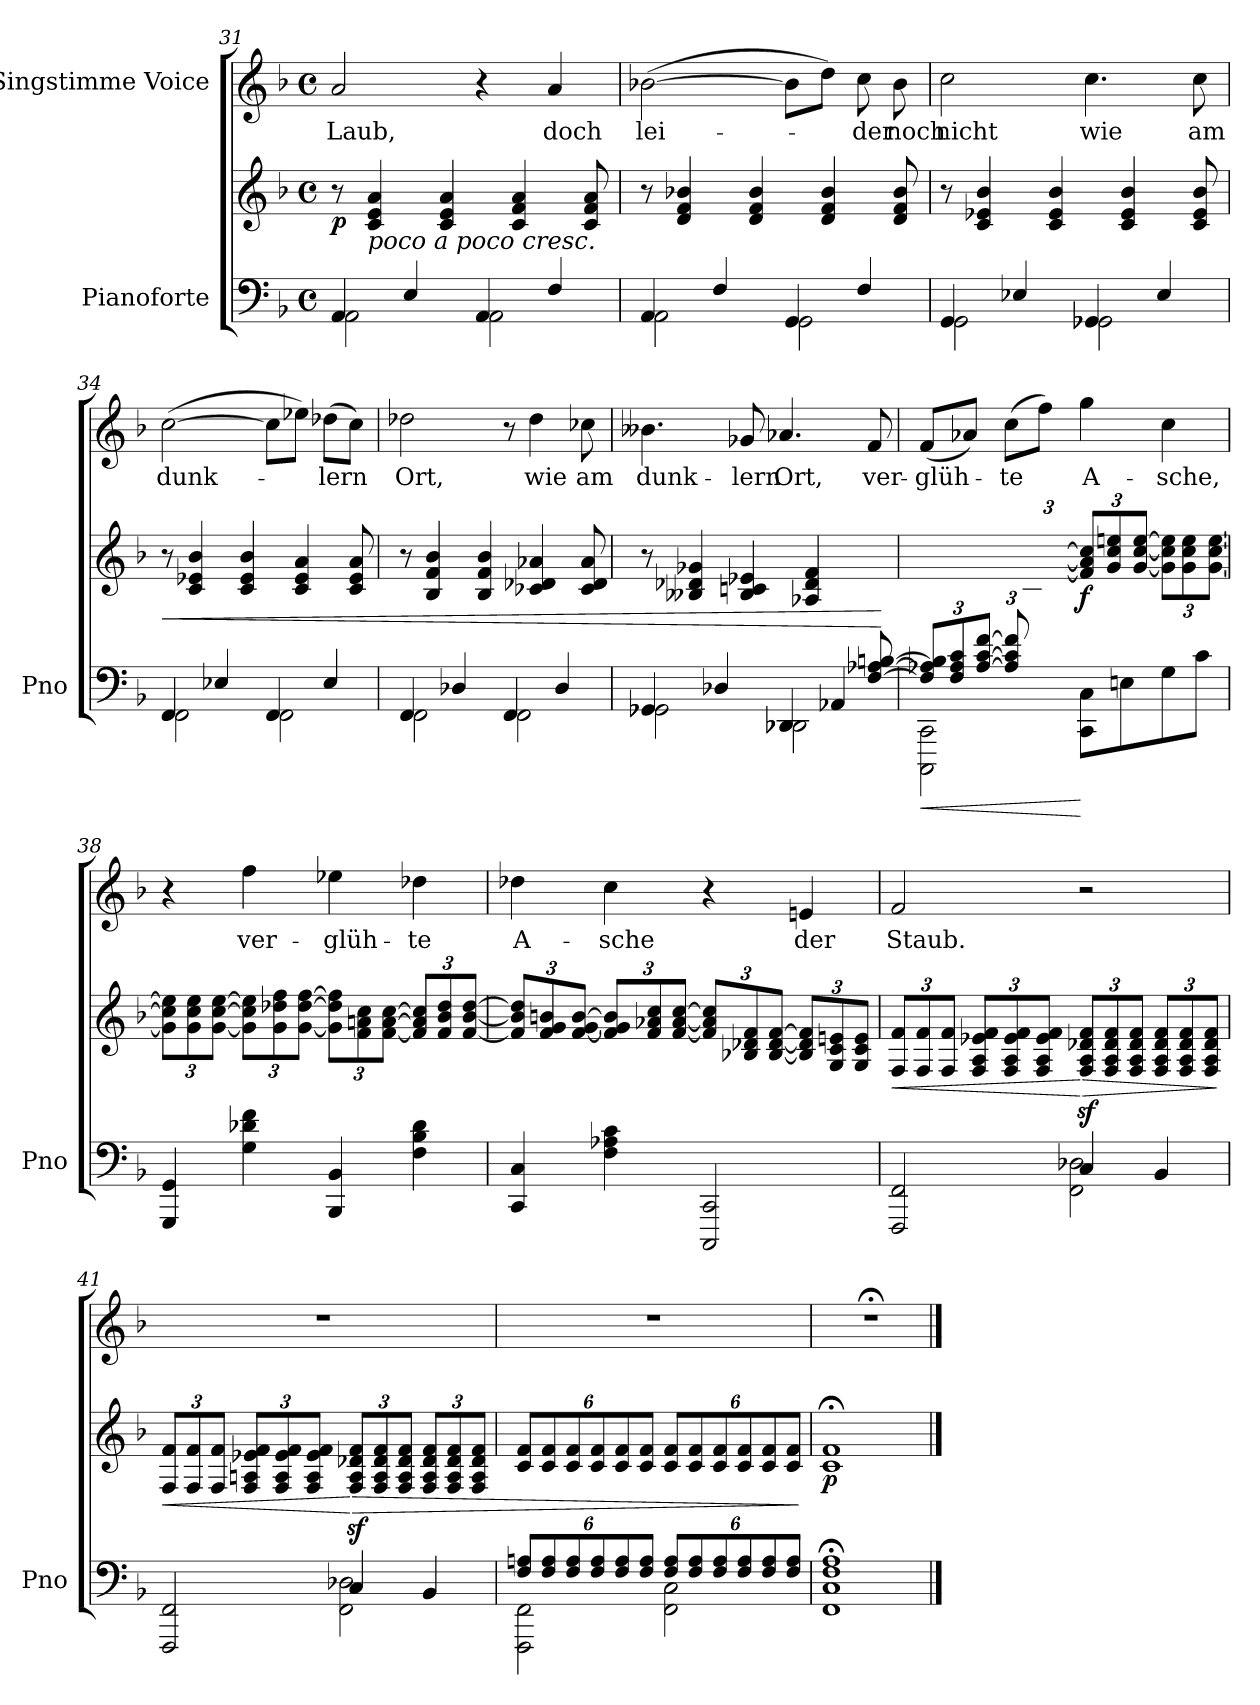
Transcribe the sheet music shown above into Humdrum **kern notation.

**kern	**kern	**dynam	**kern	**text
*part2	*part2	*part2	*part1	*part1
*staff3	*staff2	*staff2/3	*staff1	*staff1
*I"Pianoforte	*	*	*I"Singstimme Voice	*
*I'Pno	*	*	*	*
*clefF4	*clefG2	*	*clefG2	*
*k[b-]	*k[b-]	*	*k[b-]	*
*M4/4	*M4/4	*	*M4/4	*
*met(c)	*met(c)	*	*met(c)	*
=31	=31	=31	=31	=31
*^	*	*	*	*
!	!	!	!LO:DY:b	!	!LO:LY:b
4AA/	2AA\	8r	p	2a/	Laub,
!	!	!LO:TX:b:i:t=poco a poco cresc.	!	!	!
.	.	4c/ 4e/ 4a/	.	.	.
4E/	.	.	.	.	.
.	.	4c/ 4e/ 4a/	.	.	.
4AA/	2AA\	.	.	4r	.
.	.	4c/ 4f/ 4a/	.	.	.
!	!	!	!	!	!LO:LY:b
4F/	.	.	.	4a/	doch
.	.	8c/ 8f/ 8a/	.	.	.
=32	=32	=32	=32	=32	=32
!	!	!	!	!	!LO:LY:b
4AA/	2AA\	8r	.	([2b-X\	lei-
.	.	4d/ 4f/ 4b-X/	.	.	.
4F/	.	.	.	.	.
.	.	4d/ 4f/ 4b-/	.	.	.
4GG/	2GG\	.	.	8b-\L]	.
.	.	4d/ 4f/ 4b-/	.	8dd\J)	.
!	!	!	!	!	!LO:LY:b
4F/	.	.	.	8cc\	-der
!	!	!	!	!	!LO:LY:b
.	.	8d/ 8f/ 8b-/	.	8b-\	noch
!!LO:PB:g=z
=33	=33	=33	=33	=33	=33
!	!	!	!	!	!LO:LY:b
4GG/	2GG\	8r	.	2cc\	nicht
.	.	4c/ 4e-X/ 4b-/	.	.	.
4E-X/	.	.	.	.	.
.	.	4c/ 4e-/ 4b-/	.	.	.
!	!	!	!	!	!LO:LY:b
4GG-X/	2GG-\	.	.	4.cc\	wie
.	.	4c/ 4e-/ 4b-/	.	.	.
4E-/	.	.	.	.	.
!	!	!	!	!	!LO:LY:b
.	.	8c/ 8e-/ 8b-/	.	8cc\	am
=34	=34	=34	=34	=34	=34
!	!	!	!LO:HP:b	!	!LO:LY:b
4FF/	2FF\	8r	<	([2cc\	dunk-
.	.	4c/ 4e-X/ 4b-/	.	.	.
4E-X/	.	.	.	.	.
.	.	4c/ 4e-/ 4b-/	.	.	.
4FF/	2FF\	.	.	8cc\L]	.
.	.	4c/ 4e-/ 4a/	.	8ee-X\J)	.
!	!	!	!	!	!LO:LY:b
4E-/	.	.	.	(8dd-X\L	lern
.	.	8c/ 8e-/ 8a/	.	8cc\J)	.
=35	=35	=35	=35	=35	=35
!	!	!	!	!	!LO:LY:b
4FF/	2FF\	8r	.	2dd-X\	Ort,
.	.	4B-/ 4f/ 4b-/	.	.	.
4D-X/	.	.	.	.	.
.	.	4B-/ 4f/ 4b-/	.	.	.
4FF/	2FF\	.	.	8r	.
!	!	!	!	!	!LO:LY:b
.	.	4c-X/ 4d-X/ 4a-X/	.	4dd-\	wie
4D-/	.	.	.	.	.
!	!	!	!	!	!LO:LY:b
.	.	8c-/ 8d-/ 8a-/	.	8cc-X\	am
=36	=36	=36	=36	=36	=36
*	*^	*	*	*	*
!	!	!	!	!	!	!LO:LY:b
2..ryy	4GG-X/	2GG-\	8r	.	4.b--X\	dunk-
.	.	.	4B--X/ 4d-X/ 4g-X/	.	.	.
.	4D-X/	.	.	.	.	.
!	!	!	!	!	!	!LO:LY:b
.	.	.	4B--/ 4cn/ 4e-X/	.	8g-X/	-lern
!	!	!	!	!	!	!LO:LY:b
.	4DD-X/	2DD-\	.	.	4.a-X/	Ort,
.	.	.	4A-X/ 4d-/ 4f/	.	.	.
.	4AA-X/	.	.	.	.	.
!	!	!	!	!	!	!LO:LY:b
[8F/ [8A-X/ [8Bn/	.	.	8ryy	.	8f/	ver-
*v	*v	*v	*	*	*	*
.	.	[	.	.
!!LO:LB:g=z
=37	=37	=37	=37	=37
*Xbrackettup	*	*	*	*
!	!	!LO:HP:b=2	!	!LO:LY:b
*^	*	*	*	*
12F/] 12A-X/] 12Bn/]L	2CCC\ 2CC\	3ryy	<	(8f/L	glüh-
12F/ 12A-/ 12c/	.	.	.	.	.
.	.	.	.	8a-X/J)	.
[>12A-/ [12c/ [12f/J	.	.	.	.	.
!	!	!	!	!	!LO:LY:b
12A-/] 12c/] 12f/]L	.	.	.	(8cc\L	-te
3%2ryy	.	12c/ 12f/ 12a-X/	.	.	.
.	.	.	.	8ff\J)	.
.	.	[12f/ [12a-/ [12cc/J	.	.	.
!	!	!	!LO:DY:n=1:b	!	!LO:LY:b
.	8CC\ 8C\L	12f/] 12a-/] 12cc/]L	[ f	4gg\	A-
.	.	12g/ 12cc/ 12een/	.	.	.
.	8En\	.	.	.	.
.	.	[12g/ [12cc/ [12ee/J	.	.	.
!	!	!	!	!	!LO:LY:b
.	8G\	12g\] 12cc\] 12ee\]L	.	4cc\	-sche,
.	.	12g\ 12cc\ 12ee\	.	.	.
.	8c\J	.	.	.	.
.	.	[12g\ [12cc\ [12ee\J	.	.	.
*v	*v	*	*	*	*
=38	=38	=38	=38	=38
4GGG/ 4GG/	12g\] 12cc\] 12ee\]L	.	4r	.
.	12g\ 12cc\ 12ee\	.	.	.
.	[12g\ [12cc\ [12ee\J	.	.	.
!	!	!	!	!LO:LY:b
4G\ 4d-X\ 4f\	12g\] 12cc\] 12ee\]L	.	4ff\	ver-
.	12g\ 12dd-X\ 12ff\	.	.	.
.	[12g\ [12dd-\ [12ff\J	.	.	.
!	!	!	!	!LO:LY:b
4BBB-/ 4BB-/	12g\] 12dd-\] 12ff\]L	.	4ee-X\	-glüh-
.	12f\ 12an\ 12cc\	.	.	.
.	[12f\ [12a\ [12cc\J	.	.	.
!	!	!	!	!LO:LY:b
4F\ 4B-\ 4d-\	12f/] 12a/] 12cc/]L	.	4dd-X\	-te
.	12f/ 12b-/ 12dd-/	.	.	.
.	[12f/ [12b-/ [12dd-/J	.	.	.
!!LO:LB:g=z
=39	=39	=39	=39	=39
!	!	!	!	!LO:LY:b
4CC/ 4C/	12f/] 12b-/] 12dd-/]L	.	4dd-X\	A-
.	12f/ 12g/ 12bn/	.	.	.
.	[12f/ [12g/ [12b/J	.	.	.
!	!	!	!	!LO:LY:b
4F\ 4A-X\ 4c\	12f/] 12g/] 12b/]L	.	4cc\	-sche
.	12f/ 12a-X/ 12cc/	.	.	.
.	[12f/ [12a-/ [12cc/J	.	.	.
2CCC/ 2CC/	12f/] 12a-/] 12cc/]L	.	4r	.
.	12B-X/ 12d-X/ 12f/	.	.	.
.	[12B-/ [12d-/ [12f/J	.	.	.
!	!	!	!	!LO:LY:b
.	12B-/] 12d-/] 12f/]L	.	4en/	der
.	12G/ 12c/ 12en/	.	.	.
.	12G/ 12c/ 12e/J	.	.	.
=40	=40	=40	=40	=40
*^	*	*	*	*
*	*	*Xbrackettup	*	*	*
!	!	!	!LO:HP:b	!	!LO:LY:b
2FFF/ 2FF/	2ryy	12F/ 12f/L	<	2f/	Staub.
.	.	12F/ 12f/	.	.	.
.	.	12F/ 12f/J	.	.	.
.	.	12F/ 12A/ 12e-X/ 12f/L	.	.	.
.	.	12F/ 12A/ 12e-/ 12f/	.	.	.
.	.	12F/ 12A/ 12e-/ 12f/J	.	.	.
!	!	!	!LO:HP:n=1:b	!	!
4C/	2FF\ 2D-X\	12F/z< 12A/z< 12d-X/z< 12f/z<L	[ >	2r	.
.	.	12F/ 12A/ 12d-/ 12f/	.	.	.
.	.	12F/ 12A/ 12d-/ 12f/J	.	.	.
4BB-/	.	12F/ 12A/ 12d-/ 12f/L	.	.	.
.	.	12F/ 12A/ 12d-/ 12f/	.	.	.
.	.	12F/ 12A/ 12d-/ 12f/J	.	.	.
*v	*v	*	*	*	*
.	.	]	.	.
!!LO:LB:g=z
=41	=41	=41	=41	=41
*^	*	*	*	*
!	!	!	!LO:HP:b	!	!
2FFF/ 2FF/	2ryy	12F/ 12f/L	<	1r	.
.	.	12F/ 12f/	.	.	.
.	.	12F/ 12f/J	.	.	.
.	.	12F/ 12An/ 12e-X/ 12f/L	.	.	.
.	.	12F/ 12A/ 12e-/ 12f/	.	.	.
.	.	12F/ 12A/ 12e-/ 12f/J	.	.	.
!	!	!	!LO:HP:n=1:b	!	!
4C/	2FF\ 2D-X\	12F/z< 12A/z< 12d-X/z< 12f/z<L	[ >	.	.
.	.	12F/ 12A/ 12d-/ 12f/	.	.	.
.	.	12F/ 12A/ 12d-/ 12f/J	.	.	.
4BB-/	.	12F/ 12A/ 12d-/ 12f/L	.	.	.
.	.	12F/ 12A/ 12d-/ 12f/	.	.	.
.	.	12F/ 12A/ 12d-/ 12f/J	.	.	.
=42	=42	=42	=42	=42	=42
12F/ 12An/L	2FFF\ 2FF\	12c/ 12f/L	.	1r	.
12F/ 12A/	.	12c/ 12f/	.	.	.
12F/ 12A/	.	12c/ 12f/	.	.	.
12F/ 12A/	.	12c/ 12f/	.	.	.
12F/ 12A/	.	12c/ 12f/	.	.	.
12F/ 12A/J	.	12c/ 12f/J	.	.	.
12F/ 12A/L	2FF\ 2C\	12c/ 12f/L	.	.	.
12F/ 12A/	.	12c/ 12f/	.	.	.
12F/ 12A/	.	12c/ 12f/	.	.	.
12F/ 12A/	.	12c/ 12f/	.	.	.
12F/ 12A/	.	12c/ 12f/	.	.	.
12F/ 12A/J	.	12c/ 12f/J	.	.	.
*v	*v	*	*	*	*
.	.	]	.	.
=43	=43	=43	=43	=43
!	!	!LO:DY:b	!	!
1FF; 1C; 1F; 1A;	1c;< 1f;<	p	1r;<	.
==	==	==	==	==
*-	*-	*-	*-	*-
